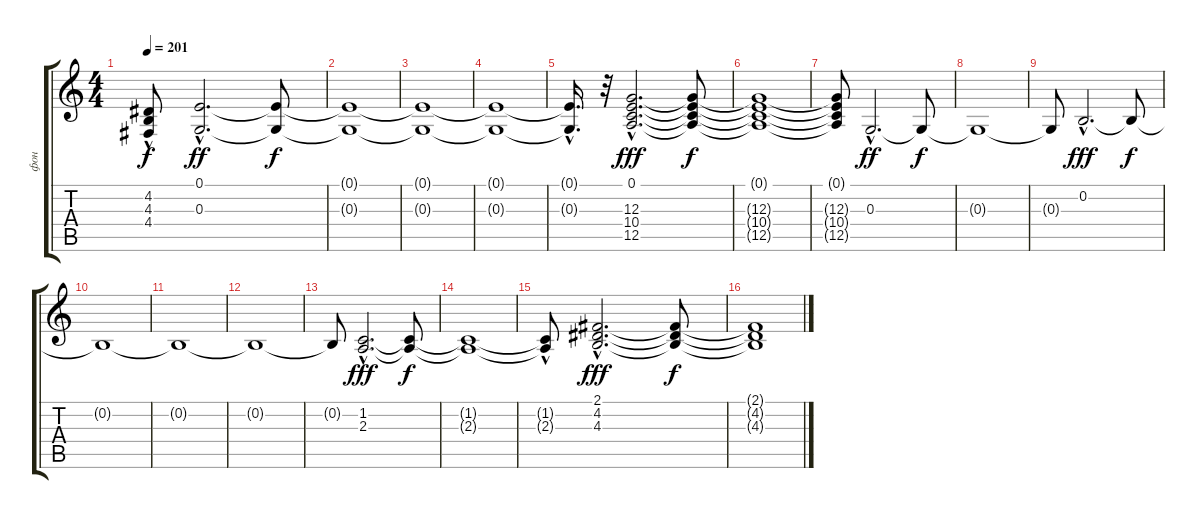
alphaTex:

\track ("фон" "фон") {instrument lead3calliope}
\staff {score tabs}
\tuning (E4 B3 G3 D3 A2 E2) {hide}
\ts (4 4)
\tempo 201
\clef g2
\ks c
(4.2{hac t} 4.3{t} 4.4{t}).8{dy f} (0.1{hac} 0.3{hac}).2{d dy ff} (0.1{t} 0.3{t}).8{dy f} |
(0.1{t} 0.3{t}).1 |
(0.1{t} 0.3{t}).1 |
(0.1{t} 0.3{t}).1 |
(0.1{hac t} 0.3{hac t}).16{d} r.32 (0.1{hac} 12.3{hac} 10.4{hac} 12.5{hac}).2{d dy fff} (0.1{t} 12.3{t} 10.4{t} 12.5{t}).8{dy f} |
(0.1{t} 12.3{t} 10.4{t} 12.5{t}).1 |
(0.1{t} 12.3{t} 10.4{t} 12.5{t}).8 0.3{hac}.2{d dy ff} 0.3{t}.8{dy f} |
0.3{t}.1 |
0.3{t}.8 0.2{hac}.2{d dy fff} 0.2{t}.8{dy f} |
0.2{t}.1 |
0.2{t}.1 |
0.2{t}.1 |
0.2{t}.8 (1.2{hac} 2.3{hac}).2{d dy fff} (1.2{t} 2.3{t}).8{dy f} |
(1.2{t} 2.3{t}).1 |
(1.2{hac t} 2.3{t}).8 (2.1{hac} 4.2{hac} 4.3{hac}).2{d dy fff} (2.1{t} 4.2{t} 4.3{t}).8{dy f} |
(2.1{t} 4.2{t} 4.3{t}).1
